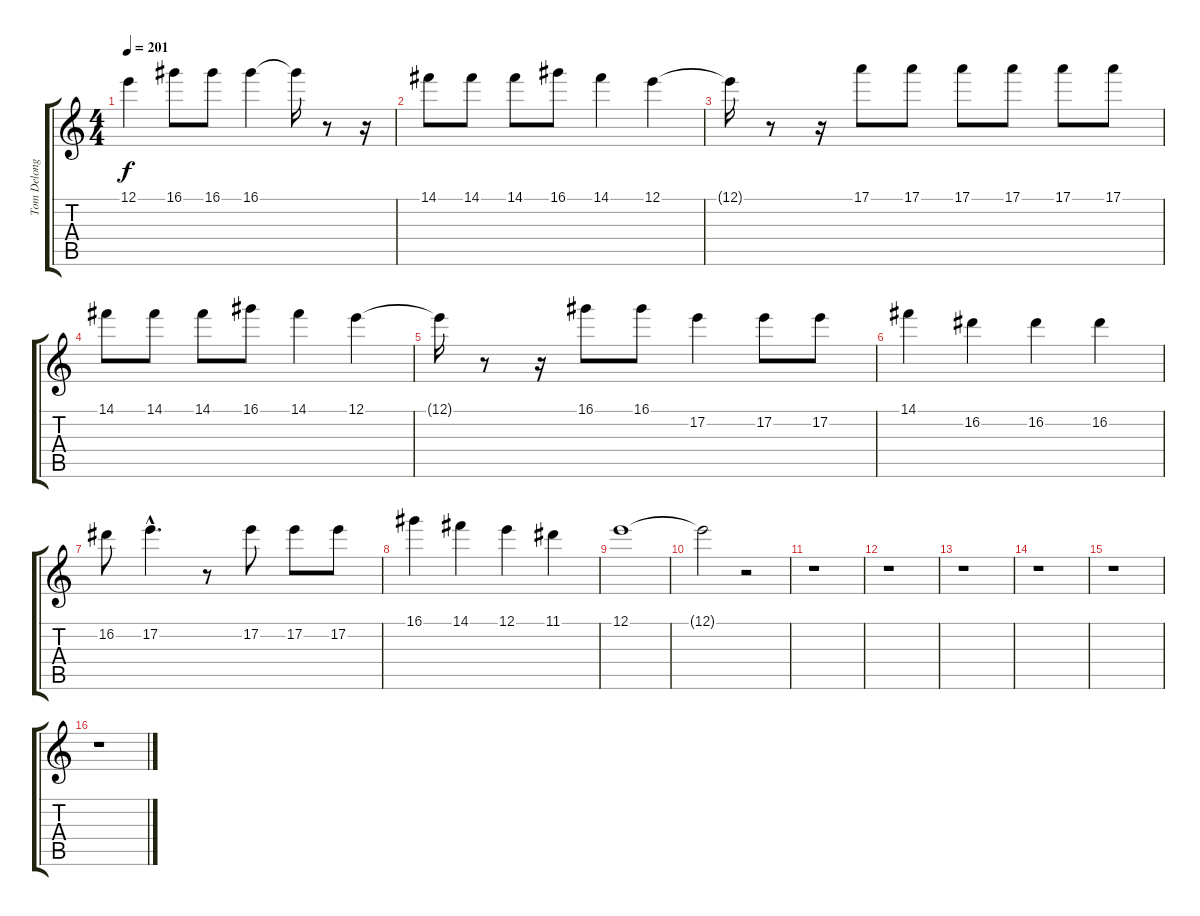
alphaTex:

\track ("Tom Delonge(vocal)" "Tom Delong") {instrument distortionguitar}
\staff {score tabs}
\tuning (E4 B3 G3 D3 A2 E2) {hide}
\ts (4 4)
\tempo 201
\clef g2
\ks c
12.1.4{dy f} 16.1.8 16.1.8 16.1.4 16.1{t}.16 r.8 r.16 |
14.1.8 14.1.8 14.1.8 16.1.8 14.1.4 12.1.4 |
12.1{t}.16 r.8 r.16 17.1.8 17.1.8 17.1.8 17.1.8 17.1.8 17.1.8 |
14.1.8 14.1.8 14.1.8 16.1.8 14.1.4 12.1.4 |
12.1{t}.16 r.8 r.16 16.1.8 16.1.8 17.2.4 17.2.8 17.2.8 |
14.1.4 16.2.4 16.2.4 16.2.4 |
16.2.8 17.2{hac}.4{d} r.8 17.2.8 17.2.8 17.2.8 |
16.1.4 14.1.4 12.1.4 11.1.4 |
12.1.1 |
12.1{t}.2 r.2 |
r.1 |
r.1 |
r.1 |
r.1 |
r.1 |
r.1
